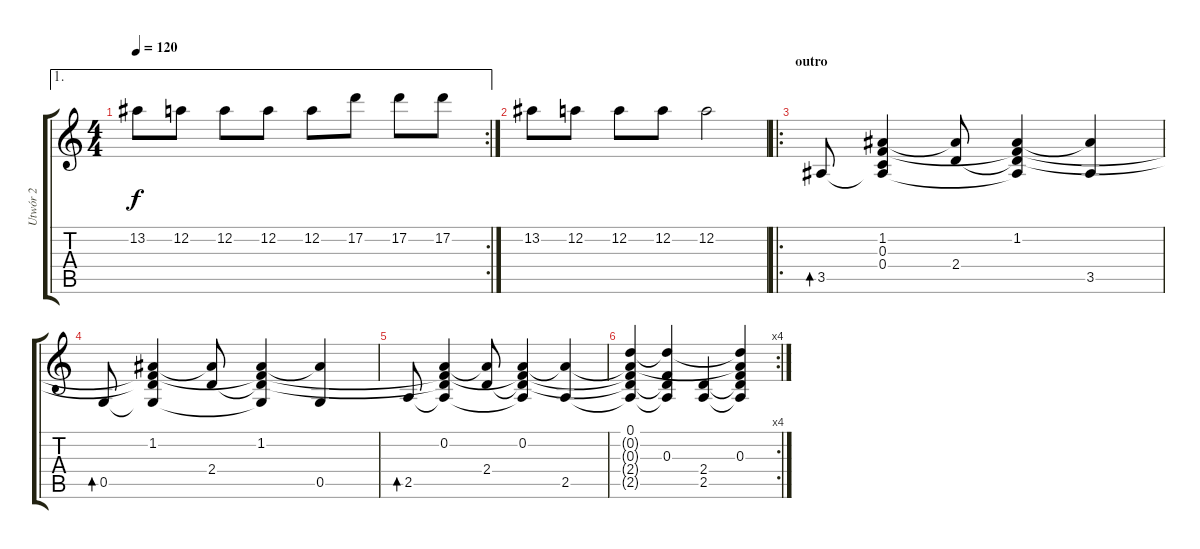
\track ("Utwór 2" "Utwór 2") {instrument acousticguitarsteel}
\staff {score tabs}
\tuning (D4 A3 F3 C3 G2 C2) {hide}
\ae 1
\rc 2
\ts (4 4)
\tempo 120
\clef g2
\ks c
13.2.8{dy f} 12.2.8 12.2.8 12.2.8 12.2.8 17.2.8 17.2.8 17.2.8 |
13.2.8 12.2.8 12.2.8 12.2.8 12.2.2 |
\ro
\section ("" "outro")
3.5.8{bd 240} (1.2 0.3 0.4 3.5{t}).4 (1.2{t} 2.4).8 (1.2 0.3{t} 2.4{t} 3.5{t}).4 (1.2{t} 3.5).4 |
0.5.8{bd 240} (1.2 0.3{t} 2.4{t} 0.5{t}).4 (1.2{t} 2.4).8 (1.2 0.3{t} 2.4{t} 0.5{t}).4 (1.2{t} 0.5).4 |
2.5.8{bd 240} (0.2 0.3{t} 2.4{t} 2.5{t}).4 (0.2{t} 2.4).8 (0.2 0.3{t} 2.4{t} 2.5{t}).4 (0.2{t} 2.5).4 |
\rc 4
(0.1 0.2{t} 0.3{t} 2.4{t} 2.5{t}).4 (0.1{t} 0.3 2.4{t} 2.5{t}).4 (2.4 2.5).4 (0.1{t} 0.2{t} 0.3 2.4{t} 2.5{t}).4
